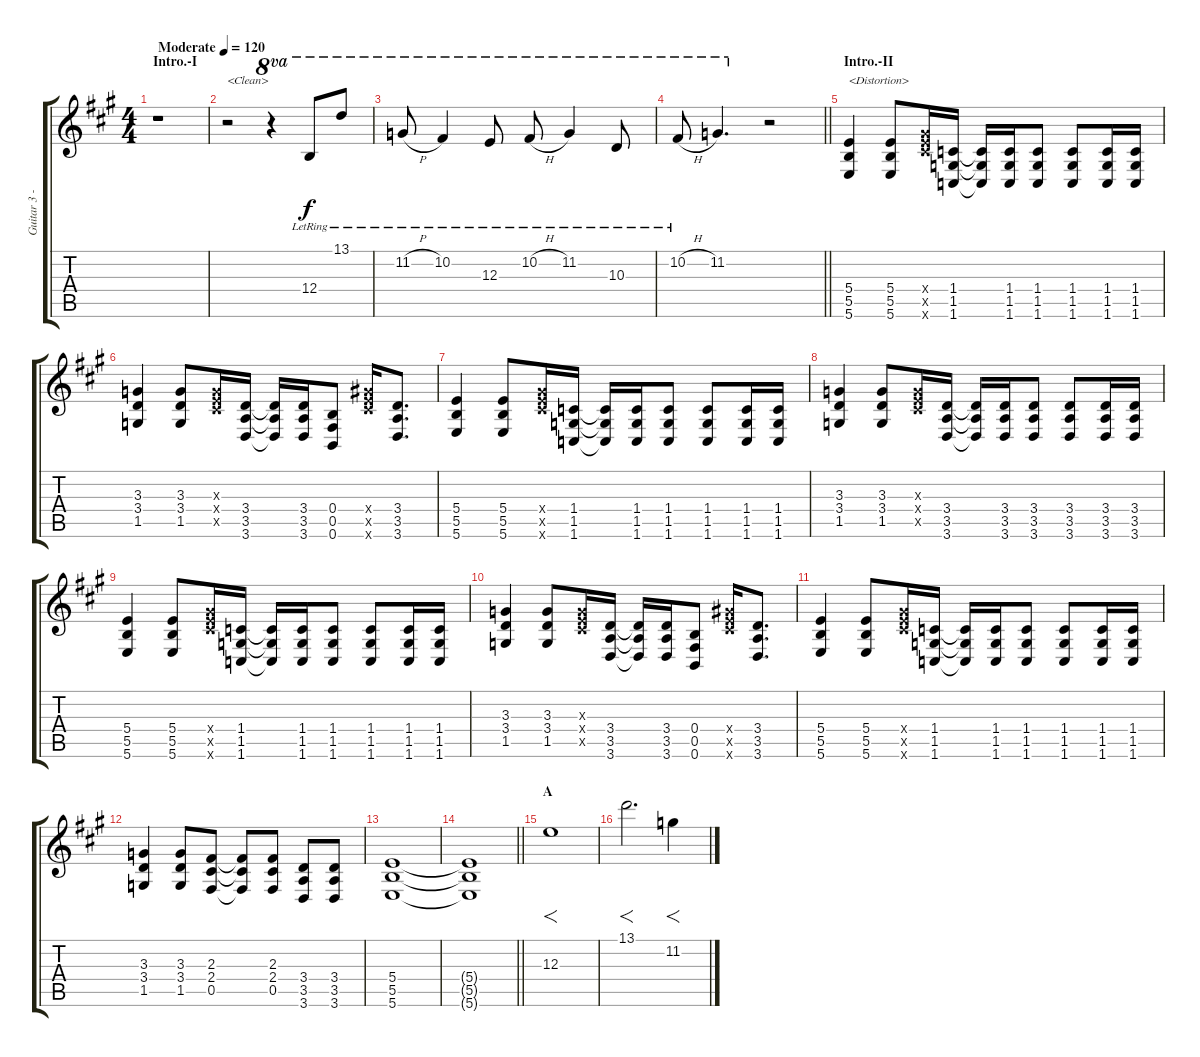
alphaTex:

\track ("Guitar 3 - Aoi" "Guitar 3 -") {instrument distortionguitar}
\staff {score tabs}
\tuning (Db4 Ab3 E3 B2 Gb2 B1) {hide}
\ts (4 4)
\section ("" "Intro.-I")
\tempo (120 "Moderate")
\clef g2
\ks a
r.1{dy f instrument distortionguitar} |
r.2{txt "<Clean>"} r.4{ot 8va balance 8 instrument electricguitarjazz} 12.4{lr}.8{ot 8va} 13.1{lr}.8{ot 8va} |
11.2{h lr}.8{ot 8va} 10.2{lr}.4{ot 8va} 12.3{lr}.8{ot 8va} 10.2{h lr}.8{ot 8va} 11.2{lr}.4{ot 8va} 10.3{lr}.8{ot 8va} |
\barLineRight lightlight
10.2{h lr}.8{ot 8va} 11.2.4{d ot 8va} r.2 |
\section ("" "Intro.-II")
(5.4 5.5 5.6).4{txt "<Distortion>" balance 0 instrument distortionguitar} (5.4 5.5 5.6).8 (9.4{x} 10.5{x} 14.6{x}).16 (1.4 1.5 1.6).16 (1.4{t} 1.5{t} 1.6{t}).16 (1.4 1.5 1.6).16 (1.4 1.5 1.6).8 (1.4 1.5 1.6).8 (1.4 1.5 1.6).16 (1.4 1.5 1.6).16 |
(3.3 3.4 1.5).4 (3.3 3.4 1.5).8 (3.3{x} 5.4{x} 7.5{x}).16 (3.4 3.5 3.6).16 (3.4{t} 3.5{t} 3.6{t}).16 (3.4 3.5 3.6).16 (0.4 0.5 0.6).8 (9.4{x} 10.5{x} 14.6{x}).16 (3.4 3.5 3.6).8{d} |
(5.4 5.5 5.6).4 (5.4 5.5 5.6).8 (9.4{x} 10.5{x} 14.6{x}).16 (1.4 1.5 1.6).16 (1.4{t} 1.5{t} 1.6{t}).16 (1.4 1.5 1.6).16 (1.4 1.5 1.6).8 (1.4 1.5 1.6).8 (1.4 1.5 1.6).16 (1.4 1.5 1.6).16 |
(3.3 3.4 1.5).4 (3.3 3.4 1.5).8 (3.3{x} 5.4{x} 7.5{x}).16 (3.4 3.5 3.6).16 (3.4{t} 3.5{t} 3.6{t}).16 (3.4 3.5 3.6).16 (3.4 3.5 3.6).8 (3.4 3.5 3.6).8 (3.4 3.5 3.6).16 (3.4 3.5 3.6).16 |
(5.4 5.5 5.6).4 (5.4 5.5 5.6).8 (9.4{x} 10.5{x} 14.6{x}).16 (1.4 1.5 1.6).16 (1.4{t} 1.5{t} 1.6{t}).16 (1.4 1.5 1.6).16 (1.4 1.5 1.6).8 (1.4 1.5 1.6).8 (1.4 1.5 1.6).16 (1.4 1.5 1.6).16 |
(3.3 3.4 1.5).4 (3.3 3.4 1.5).8 (3.3{x} 5.4{x} 7.5{x}).16 (3.4 3.5 3.6).16 (3.4{t} 3.5{t} 3.6{t}).16 (3.4 3.5 3.6).16 (0.4 0.5 0.6).8 (9.4{x} 10.5{x} 14.6{x}).16 (3.4 3.5 3.6).8{d} |
(5.4 5.5 5.6).4 (5.4 5.5 5.6).8 (9.4{x} 10.5{x} 14.6{x}).16 (1.4 1.5 1.6).16 (1.4{t} 1.5{t} 1.6{t}).16 (1.4 1.5 1.6).16 (1.4 1.5 1.6).8 (1.4 1.5 1.6).8 (1.4 1.5 1.6).16 (1.4 1.5 1.6).16 |
(3.3 3.4 1.5).4 (3.3 3.4 1.5).8 (2.3 2.4 0.5).8 (2.3{t} 2.4{t} 0.5{t}).8 (2.3 2.4 0.5).8 (3.4 3.5 3.6).8 (3.4 3.5 3.6).8 |
(5.4 5.5 5.6).1 |
\barLineRight lightlight
(5.4{t} 5.5{t} 5.6{t}).1 |
\section ("" "A")
12.3.1{f volume 8 instrument overdrivenguitar} |
13.1.2{f d} 11.2.4{f}
